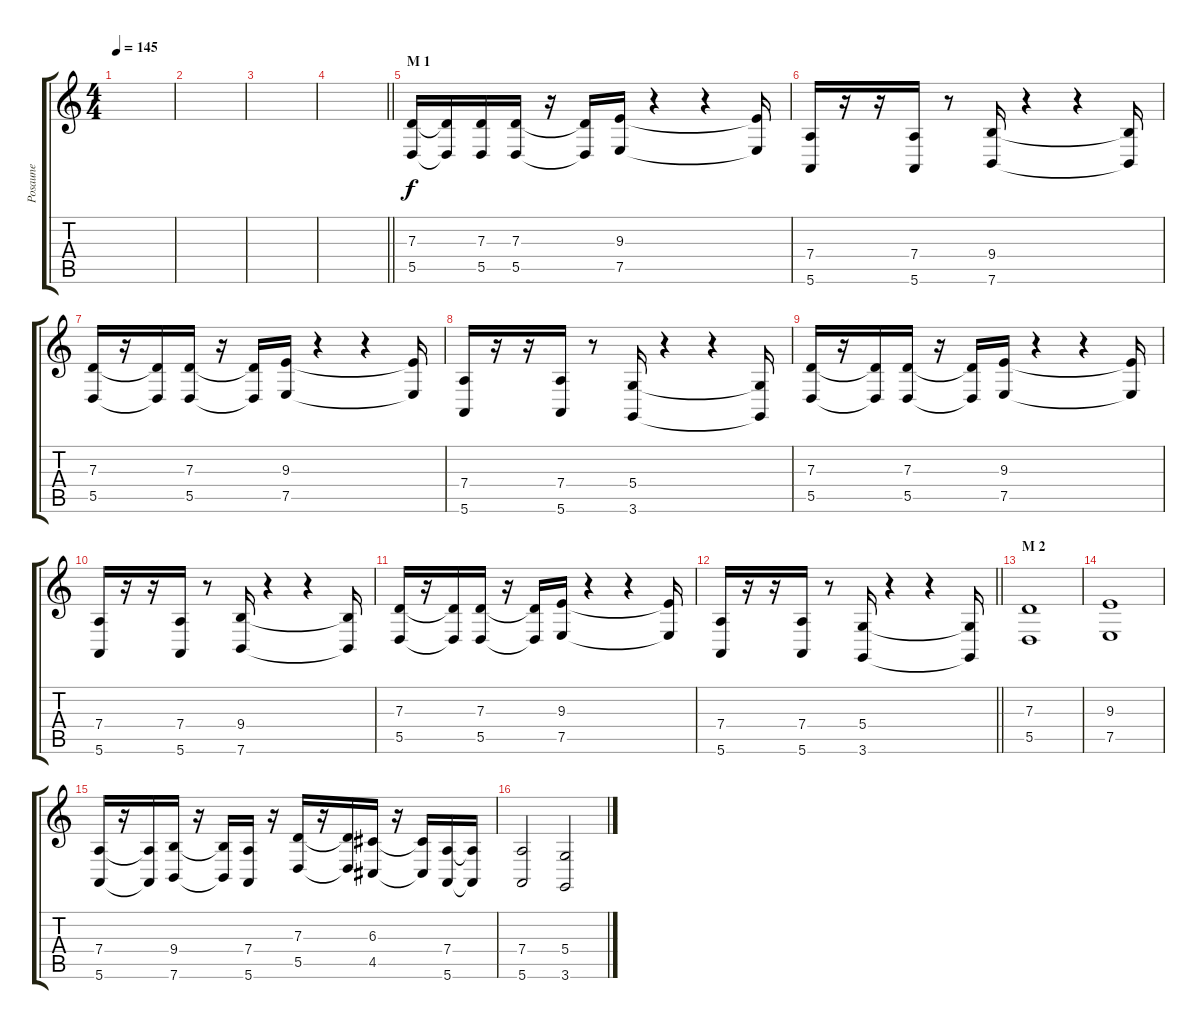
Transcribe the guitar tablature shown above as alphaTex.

\track ("Posaune" "Posaune") {instrument trombone}
\staff {score tabs}
\tuning (E4 B3 G3 D3 A2 E2) {hide}
\ts (4 4)
\tempo 145
\clef g2
\ks c
|
|
|
\barLineRight lightlight
|
\section ("" "M 1")
(7.3 5.5).16 (7.3{t} 5.5{t}).16 (7.3 5.5).16 (7.3 5.5).16 r.16 (7.3{t} 5.5{t}).16 (9.3 7.5).16 r.4 r.4 (9.3{t} 7.5{t}).16 |
(7.4 5.6).16 r.16 r.16 (7.4 5.6).16 r.8 (9.4 7.6).16 r.4 r.4 (9.4{t} 7.6{t}).16 |
(7.3 5.5).16 r.16 (7.3{t} 5.5{t}).16 (7.3 5.5).16 r.16 (7.3{t} 5.5{t}).16 (9.3 7.5).16 r.4 r.4 (9.3{t} 7.5{t}).16 |
(7.4 5.6).16 r.16 r.16 (7.4 5.6).16 r.8 (5.4 3.6).16 r.4 r.4 (5.4{t} 3.6{t}).16 |
(7.3 5.5).16 r.16 (7.3{t} 5.5{t}).16 (7.3 5.5).16 r.16 (7.3{t} 5.5{t}).16 (9.3 7.5).16 r.4 r.4 (9.3{t} 7.5{t}).16 |
(7.4 5.6).16 r.16 r.16 (7.4 5.6).16 r.8 (9.4 7.6).16 r.4 r.4 (9.4{t} 7.6{t}).16 |
(7.3 5.5).16 r.16 (7.3{t} 5.5{t}).16 (7.3 5.5).16 r.16 (7.3{t} 5.5{t}).16 (9.3 7.5).16 r.4 r.4 (9.3{t} 7.5{t}).16 |
\barLineRight lightlight
(7.4 5.6).16 r.16 r.16 (7.4 5.6).16 r.8 (5.4 3.6).16 r.4 r.4 (5.4{t} 3.6{t}).16 |
\section ("" "M 2")
(7.3 5.5).1 |
(9.3 7.5).1 |
(7.4 5.6).16 r.16 (7.4{t} 5.6{t}).16 (9.4 7.6).16 r.16 (9.4{t} 7.6{t}).16 (7.4 5.6).16 r.16 (7.3 5.5).16 r.16 (7.3{t} 5.5{t}).16 (6.3 4.5).16 r.16 (6.3{t} 4.5{t}).16 (7.4 5.6).16 (7.4{t} 5.6{t}).16 |
(7.4 5.6).2 (5.4 3.6).2
